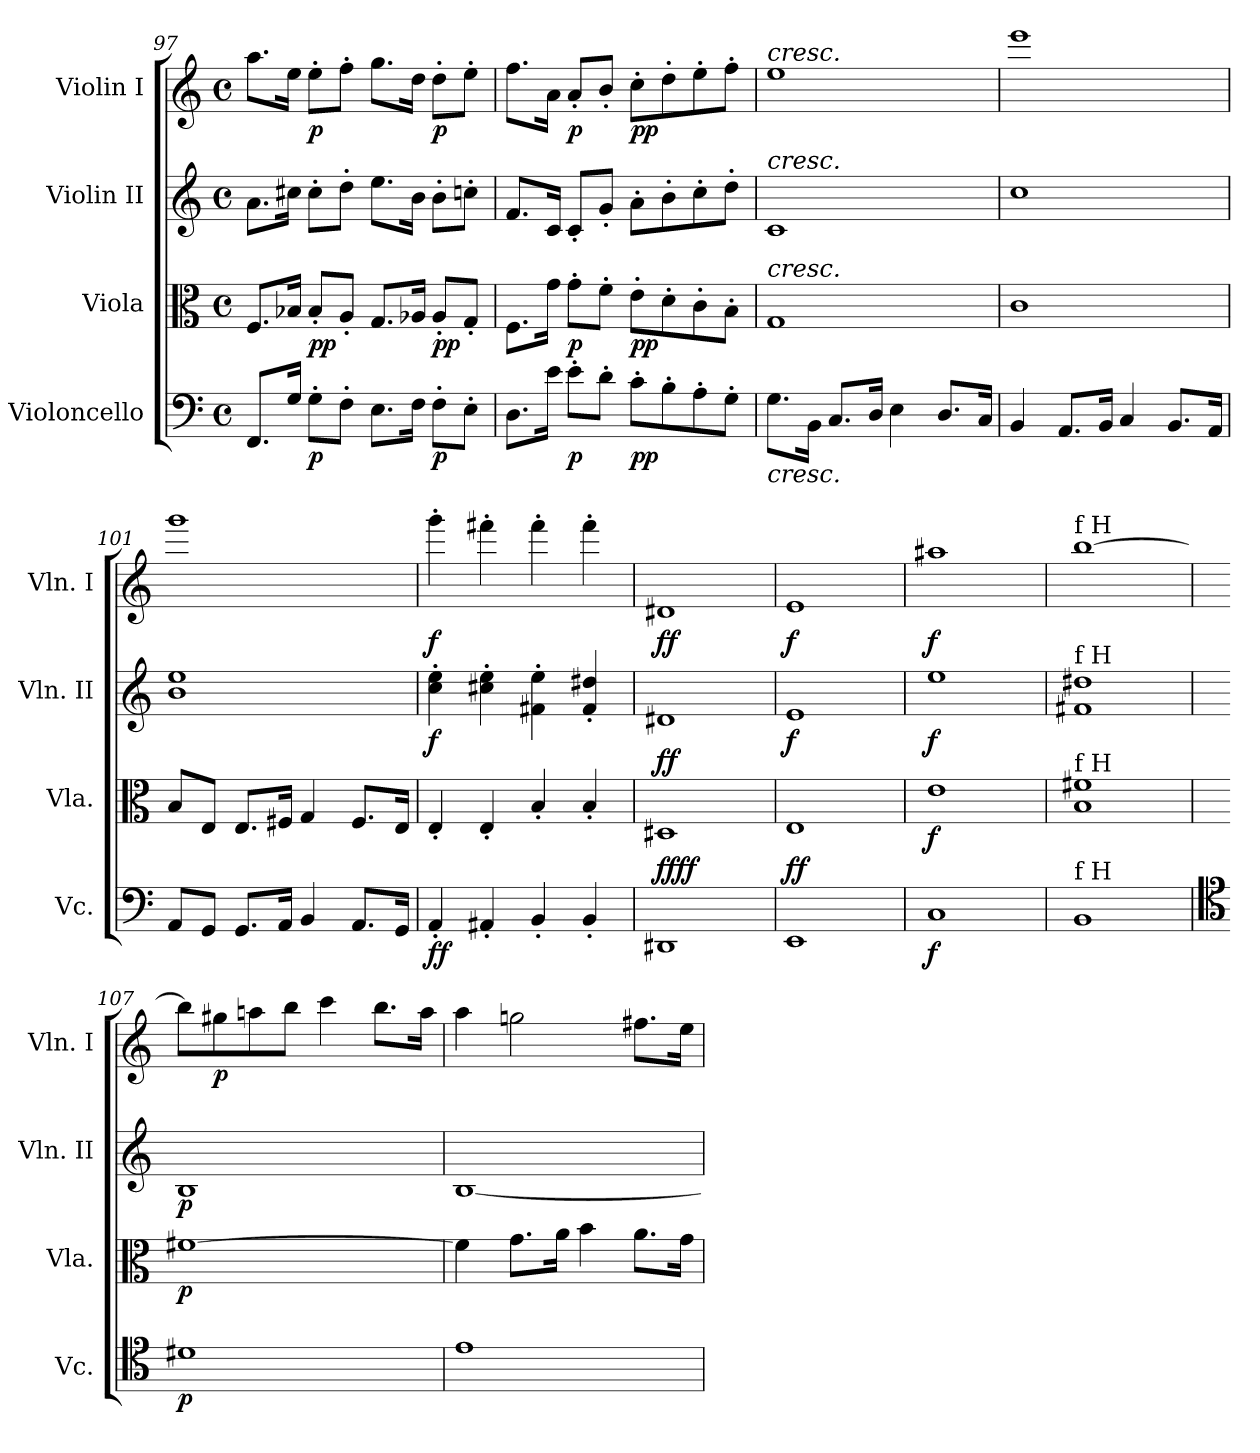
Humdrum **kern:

**kern	**dynam	**kern	**dynam	**kern	**dynam	**kern	**dynam
*part4	*part4	*part3	*part3	*part2	*part2	*part1	*part1
*staff4	*staff4	*staff3	*staff3	*staff2	*staff2	*staff1	*staff1
*I"Violoncello	*	*I"Viola	*	*I"Violin II	*	*I"Violin I	*
*I'Vc.	*	*I'Vla.	*	*I'Vln. II	*	*I'Vln. I	*
*clefF4	*	*clefC3	*	*clefG2	*	*clefG2	*
*k[]	*	*k[]	*	*k[]	*	*k[]	*
*M4/4	*	*M4/4	*	*M4/4	*	*M4/4	*
*met(c)	*	*met(c)	*	*met(c)	*	*met(c)	*
=97	=97	=97	=97	=97	=97	=97	=97
8.FF/L	.	8.F/L	.	8.a\L	.	8.aa\L	.
16G/Jk	.	16B-X/Jk	.	16cc#X\Jk	.	16ee\Jk	.
!	!LO:DY:b	!	!LO:DY:b	!	!	!	!
!	!	!	!LO:DY:n=1:b	!	!	!	!LO:DY:b
8G'\L	p	8B-'/L	p p	8cc#'\L	.	8ee'\L	p
8F'\J	.	8A'/J	.	8dd'\J	.	8ff'\J	.
8.E\L	.	8.G/L	.	8.ee\L	.	8.gg\L	.
16F\Jk	.	16A-X/Jk	.	16b\Jk	.	16dd\Jk	.
!	!LO:DY:b	!	!LO:DY:n=2:b	!	!	!	!
!	!	!	!LO:DY:n=3:b	!	!	!	!LO:DY:b
8F'\L	p	8A-'/L	p p	8b'\L	.	8dd'\L	p
8E'\J	.	8G'/J	.	8ccn'\J	.	8ee'\J	.
=98	=98	=98	=98	=98	=98	=98	=98
8.D\L	.	8.F\L	.	8.f/L	.	8.ff\L	.
16e\Jk	.	16g\Jk	.	16c/Jk	.	16a\Jk	.
!	!LO:DY:b	!	!LO:DY:b	!	!	!	!LO:DY:b
8e'\L	p	8g'\L	p	8c'/L	.	8a'/L	p
8d'\J	.	8f'\J	.	8g'/J	.	8b'/J	.
!	!LO:DY:b	!	!LO:DY:b	!	!	!	!LO:DY:b
8c'\L	pp	8e'\L	pp	8a'\L	.	8cc'\L	pp
8B'\	.	8d'\	.	8b'\	.	8dd'\	.
8A'\	.	8c'\	.	8cc'\	.	8ee'\	.
8G'\J	.	8B'\J	.	8dd'\J	.	8ff'\J	.
=99	=99	=99	=99	=99	=99	=99	=99
!	!	!	!	!	!	!LO:TX:a:i:t=cresc.	!
!	!	!	!	!LO:TX:a:i:t=cresc.	!	!	!
!	!	!LO:TX:a:i:t=cresc.	!	!	!	!	!
!LO:TX:b:i:t=cresc.	!	!	!	!	!	!	!
8.G\L	.	1G	.	1c	.	1ee	.
16BB\Jk	.	.	.	.	.	.	.
8.C/L	.	.	.	.	.	.	.
16D/Jk	.	.	.	.	.	.	.
4E\	.	.	.	.	.	.	.
8.D/L	.	.	.	.	.	.	.
16C/Jk	.	.	.	.	.	.	.
=100	=100	=100	=100	=100	=100	=100	=100
4BB/	.	1c	.	1cc	.	1eee	.
8.AA/L	.	.	.	.	.	.	.
16BB/Jk	.	.	.	.	.	.	.
4C/	.	.	.	.	.	.	.
8.BB/L	.	.	.	.	.	.	.
16AA/Jk	.	.	.	.	.	.	.
=101	=101	=101	=101	=101	=101	=101	=101
8AA/L	.	8B/L	.	1b 1ee	.	1ggg	.
8GG/J	.	8E/J	.	.	.	.	.
8.GG/L	.	8.E/L	.	.	.	.	.
16AA/Jk	.	16F#X/Jk	.	.	.	.	.
4BB/	.	4G/	.	.	.	.	.
8.AA/L	.	8.F#/L	.	.	.	.	.
16GG/Jk	.	16E/Jk	.	.	.	.	.
=102	=102	=102	=102	=102	=102	=102	=102
!	!LO:DY:b	!	!	!	!	!	!
!	!LO:DY:n=1:b	!	!	!	!LO:DY:b	!	!LO:DY:b
4AA'/	f f	4E'/	.	4cc\' 4ee\'	f	4ggg'\	f
4AA#X'/	.	4E'/	.	4cc#X\' 4ee\'	.	4fff#X'\	.
4BB'/	.	4B'/	.	4f#X\' 4ee\'	.	4fff#'\	.
4BB'/	.	4B'/	.	4f#/' 4dd#X/'	.	4fff#'\	.
=103	=103	=103	=103	=103	=103	=103	=103
!	!LO:DY:b	!	!	!	!	!	!
!	!LO:DY:n=1:a	!	!LO:DY:a	!	!	!	!LO:DY:b
1DD#X	ff ff	1D#X	ff	1d#X	.	1d#X	ff
=104	=104	=104	=104	=104	=104	=104	=104
!	!LO:DY:b	!	!	!	!	!	!
!	!LO:DY:n=1:a	!	!	!	!LO:DY:b	!	!LO:DY:b
1EE	f f	1E	.	1e	f	1e	f
=105	=105	=105	=105	=105	=105	=105	=105
!	!LO:DY:b	!	!LO:DY:b	!	!LO:DY:b	!	!LO:DY:b
1C	f	1e	f	1ee	f	1aa#X	f
=106	=106	=106	=106	=106	=106	=106	=106
!	!	!	!	!	!	!LO:TX:a:t=f H	!
!	!	!	!	!LO:TX:a:t=f H	!	!	!
!	!	!LO:TX:a:t=f H	!	!	!	!	!
!LO:TX:a:t=f H	!	!	!	!	!	!	!
1BB	.	1B 1f#X	.	1f#X 1dd#X	.	[1bb	.
=107	=107	=107	=107	=107	=107	=107	=107
*clefC4	*	*	*	*	*	*	*
!	!LO:DY:b	!	!LO:DY:b	!	!LO:DY:b	!	!
1d#X	p	[1f#X	p	1B	p	8bb\L]	.
!	!	!	!	!	!	!	!LO:DY:b
.	.	.	.	.	.	8gg#X\	p
.	.	.	.	.	.	8aan\	.
.	.	.	.	.	.	8bb\J	.
.	.	.	.	.	.	4ccc\	.
.	.	.	.	.	.	8.bb\L	.
.	.	.	.	.	.	16aa\Jk	.
=108	=108	=108	=108	=108	=108	=108	=108
1e	.	4f#\]	.	[1B	.	4aa\	.
.	.	8.g\L	.	.	.	2ggn\	.
.	.	16a\Jk	.	.	.	.	.
.	.	4b\	.	.	.	.	.
.	.	8.a\L	.	.	.	8.ff#X\L	.
.	.	16g\Jk	.	.	.	16ee\Jk	.
=	=	=	=	=	=	=	=
*-	*-	*-	*-	*-	*-	*-	*-
